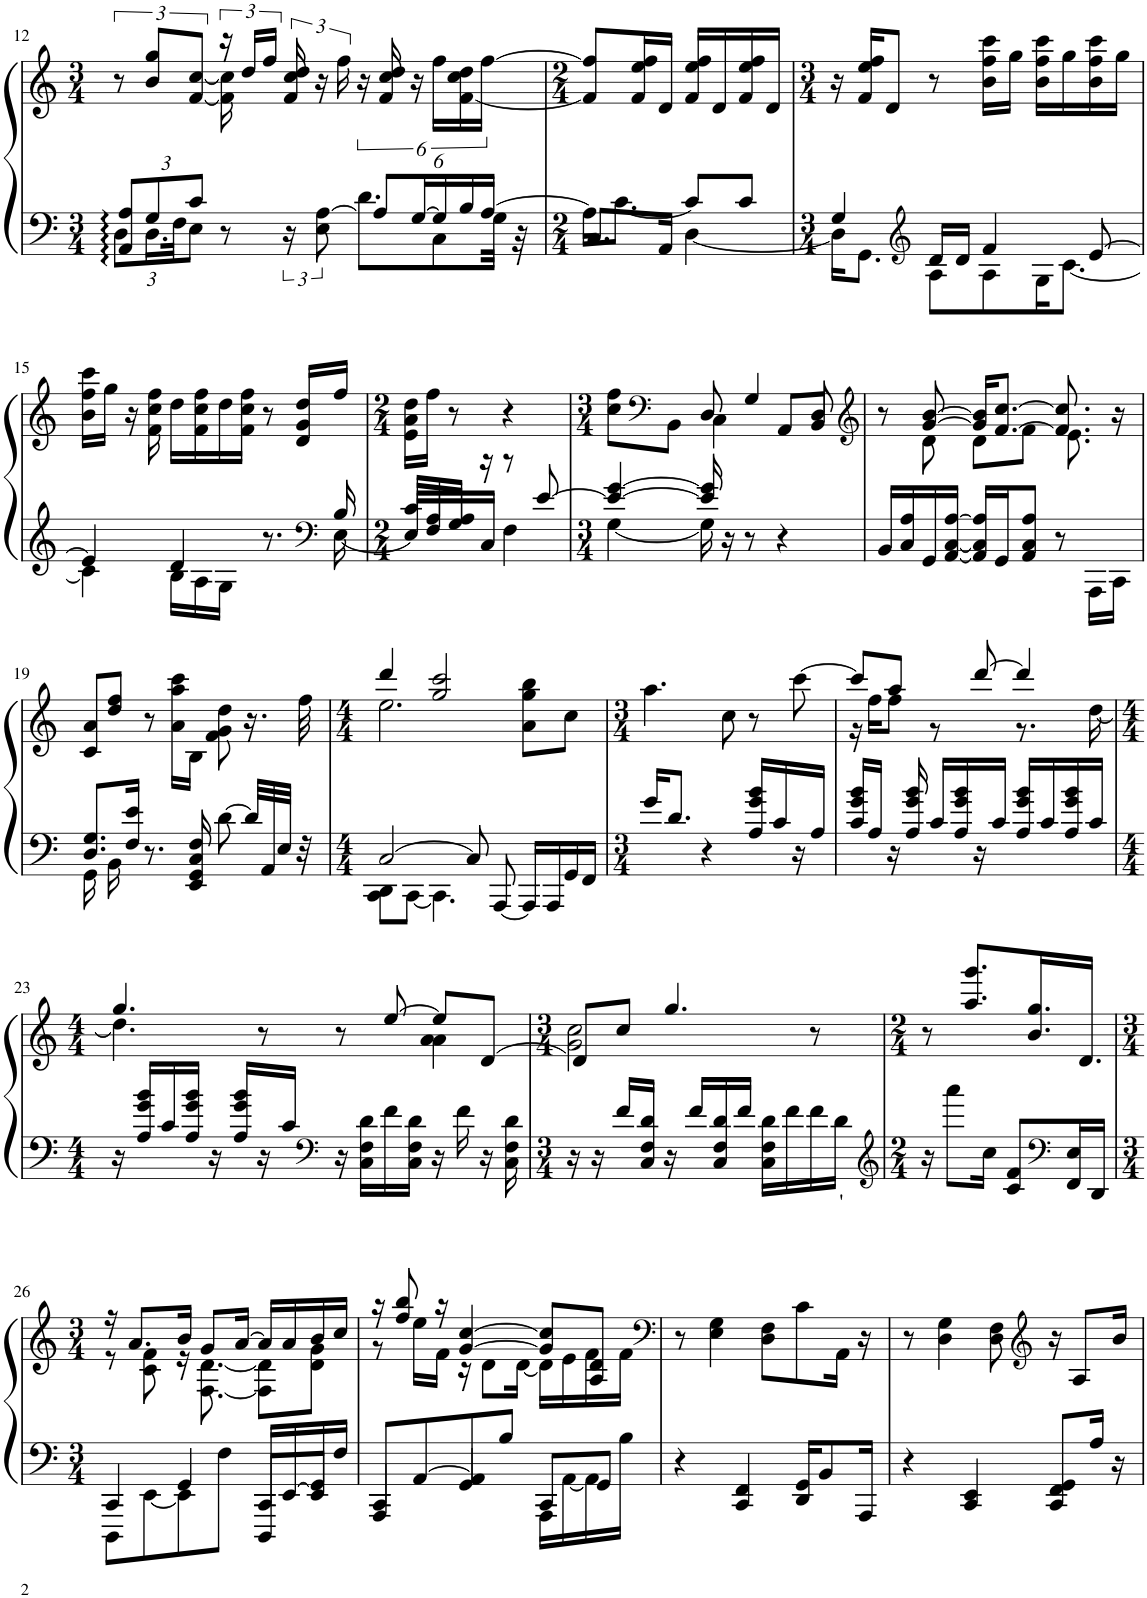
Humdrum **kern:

**kern	**text	**kern
*part1	*part1	*part1
*staff2	*staff2	*staff1
*I"Piano	*	*
*I'Pno.	*	*
!!LO:PB:g=z
*clefF4	*	*clefG2
*k[]	*	*k[]
*M3/4	*	*M3/4
*Xbrackettup	*	*
=12	=12	=12
*^	*	*^
12AA/: 12A/:L	12D\L	.	12r	4ryy
12G/	24.D\L	.	12b/ 12gg/L	.
.	48F\JK	.	.	.
12c/J	12E\J	.	[12f/ [12cc/J	.
8r	4ryy	.	24r	16f\] 16cc\]
.	.	.	24dd/LL	.
.	.	.	.	4..ryy
.	.	.	24ff/JJ	.
*brackettup	*	*	*	*
24r	.	.	24f/ 24cc/ 24dd/	.
12E\ [12A\	.	.	24r	.
.	.	.	24ff\	.
*Xbrackettup	*brackettup	*	*	*
12A/L]	12.d\L	.	24r	.
.	.	.	24f/ 24cc/ 24dd/	.
[24G/L	.	.	24r	.
24G/]	12C\	.	24ff\LL	.
24B/	.	.	[24f\ 24cc\ 24dd\	.
[24A/JJ	48G\Jkk	.	[24ff\JJ	.
.	48r	.	.	.
*	*	*	*v	*v
=13	=13	=13	=13
*M2/4	*	*	*M2/4
8.C/L	16A\KL]	.	8f/] 8ff/]L
.	[8.c\J	.	.
.	.	.	16f/ 16ee/ 16ff/L
16AA/Jk	.	.	16d/JJ
[4D\	8c/L]	.	16f/ 16ee/ 16ff/LL
.	.	.	16d/
.	8c/J	.	16f/ 16ee/ 16ff/
.	.	.	16d/JJ
=14	=14	=14	=14
*M3/4	*	*	*M3/4
4G/	16D\KL]	.	16r
.	8.GG\J	.	16f/ 16ee/ 16ff/KL
.	.	.	8d/J
*clefG2	*	*	*
16d/LL	8A\L	.	8r
16d/JJ	.	.	.
4f/	8A\	.	16b\ 16ff\ 16ccc\LL
.	.	.	16gg\JJ
.	16G\K	.	16b\ 16ff\ 16ccc\LL
.	[8.c\J	.	16gg\
[8e/	.	.	16b\ 16ff\ 16ccc\
.	.	.	16gg\JJ
!!LO:LB:g=z
=15	=15	=15	=15
4e/]	4c\]	.	16b\ 16ff\ 16ccc\LL
.	.	.	16gg\JJ
.	.	.	16r
.	.	.	16f\ 16cc\ 16ff\
4d/	16B\LL	.	16dd\LL
.	16A\	.	16f\ 16cc\ 16ff\
.	16G\JJ	.	16dd\
.	4ryy	.	16f\ 16cc\ 16ff\JJ
8.r	.	.	8r
.	.	.	16d/ 16g/ 16dd/LL
*clefF4	*	*	*
16B/	[16E\	.	16ff/JJ
=16	=16	=16	=16
*M2/4	*	*	*M2/4
16c/LL	16E/LL]	.	16e\ 16a\ 16dd\LL
16A/	16F/	.	16ff\JJ
16A/JJ	16G/	.	8r
16r	16C/JJ	.	.
8r	4F\	.	4r
[8e/	.	.	.
=17	=17	=17	=17
*M3/4	*	*	*M3/4
*	*	*	*^
*	*	*	*	*^
4e/_ [4g/	[4G\	.	4ryy	8cc\ 8ff\L	2ryy
*	*	*	*clefF4	*	*
.	.	.	.	8BB\J	.
16e/] 16g/]	16G\]	.	8D/	4C\	.
16r	4..ryy	.	.	.	.
8r	.	.	4G/	.	.
4r	.	.	.	4ryy	8AA/L
.	.	.	8D/	.	8BB/J
*v	*v	*	*	*	*
*	*	*v	*v	*v
=18	=18	=18
*	*	*clefG2
*	*	*^
16BB/LL	.	8r	8ryy
16C/ 16A/	.	.	.
16GG/	.	[8g/ [8b/	8d\
[16AA/ [16C/ [16A/JJ	.	.	.
16AA/] 16C/] 16A/]LL	.	16g/] 16b/]KL	8d\L
16GG/J	.	[8.f/ [8.cc/J	.
8AA/ 8C/ 8A/J	.	.	8f\J
8r	.	8.f/] 8.cc/]	8.e\
16AAA\LL	.	.	.
16CC\JJ	.	16r	16ryy
*	*	*v	*v
!!LO:LB:g=z
=19	=19	=19
*^	*	*
8.D/ 8.G/L	16GG\	.	8c/ 8a/L
.	16ryy	.	.
.	16BB\	.	8dd/ 8ff/J
16F/ 16e/Jk	2ryy	.	.
8.r	.	.	8r
.	.	.	16a\ 16aa\ 16ccc\LL
16EE/ 16GG/ 16C/ 16F/	.	.	16B\JJ
[8d\	.	.	8f\ 8g\ 8dd\
32d/LLL]	.	.	16.r
32AA/	.	.	.
32E/JJJ	16ryy	.	.
32r	.	.	32ff\
=20	=20	=20	=20
*M4/4	*	*	*M4/4
*	*	*	*^
[2C/	8CC\ 8DD\L	.	4ddd/	2.ee\
.	[8CC\J	.	.	.
.	4.CC\]	.	2gg/ 2ccc/	.
8C/]	.	.	.	.
[8AAA/	4.ryy	.	.	.
16AAA/LL]	.	.	8a\ 8gg\ 8bb\L	4ryy
16AAA/	.	.	.	.
16GG/	.	.	8cc\J	.
16FF/JJ	.	.	.	.
*v	*v	*	*	*
*	*	*v	*v
=21	=21	=21
*M3/4	*	*M3/4
16g/KL	.	4.aa\
8.d/J	.	.
4r	.	.
.	.	8cc\
16A/ 16g/ 16b/LL	.	8r
16c/	.	.
16r	.	[8ccc\
16A/JJ	.	.
=22	=22	=22
*	*	*^
16c/ 16g/ 16b/LL	.	8ccc/L]	16r
16A/JJ	.	.	16ff\KL
16r	.	8aa/J	8ff\J
16A/ 16g/ 16b/	.	.	.
16c/LL	.	4ryy	8r
16A/ 16g/ 16b/	.	.	.
16r	.	.	[8ddd/
16c/JJ	.	.	.
16A/ 16g/ 16b/LL	.	4ddd/]	8.r
16c/	.	.	.
16A/ 16g/ 16b/	.	.	.
16c/JJ	.	.	[16dd\
!!LO:LB:g=z	!!
=23	=23	=23	=23
*M4/4	*	*M4/4	*
16r	.	4.gg/	4.dd\]
16A/ 16g/ 16b/LL	.	.	.
16c/	.	.	.
16A/ 16g/ 16b/JJ	.	.	.
16r	.	.	.
16A/ 16g/ 16b/LL	.	.	.
16r	.	8r	4.ryy
16c/JJ	.	.	.
*clefF4	*	*	*
16r	.	8r	.
16C\ 16F\ 16d\LL	.	.	.
16f\	.	[8ee/	.
16C\ 16F\ 16d\JJ	.	.	.
16r	.	8ee/L]	4a\ 4a\
16f\	.	.	.
16r	.	[8d/J	.
16C\ 16F\ 16d\	.	.	.
=24	=24	=24	=24
*M3/4	*	*M3/4	*
16r	.	8d/L]	2g\ 2cc\
16r	.	.	.
16f/LL	.	8cc/J	.
16C/ 16F/ 16d/JJ	.	.	.
16r	.	4.gg/	.
16f/LL	.	.	.
16C/ 16F/ 16d/	.	.	.
16f/JJ	.	.	.
16C\ 16F\ 16d\LL	.	.	4ryy
16f\	.	.	.
16f\	.	8r	.
!	!LO:LY:b	!	!
16d\JJ	'	.	.
*	*	*v	*v
=25	=25	=25
*clefG2	*	*
*M2/4	*	*M2/4
16r	.	8r
8aaa\L	.	.
.	.	8.aa/ 8.ggg/L
16cc\Jk	.	.
8c/ 8f/L	.	.
.	.	16.b/ 16.gg/L
*clefF4	*	*
16FF/ 16E/L	.	.
.	.	16.d/JJ
16DD/JJ	.	.
!!LO:LB:g=z
=26	=26	=26
*M3/4	*	*M3/4
*^	*	*^
8DDD\L	4CC/	.	16r	8r
.	.	.	8.a/L	.
[8EE\	.	.	.	8c\ 8f\
8EE\]	4GG/	.	16b/Jk	16r
.	.	.	8g/L	[8.F\ [8.d\
8F\J	.	.	.	.
.	.	.	[16a/Jk	.
16DDD/LL	8CC/L	.	16a/LL]	8F\] 8d\]L
[16EE/	.	.	16a/	.
16EE/]	8GG/J	.	16b/	8d\ 8g\J
16F/JJ	.	.	16cc/JJ	.
=27	=27	=27	=27	=27
8AAA/L	4CC/	.	16r	8r
.	.	.	8ff/ 8bb/	.
[8AA/	.	.	.	16ee\LL
.	.	.	16r	16f\JJ
8AA/]	4GG/	.	[4g/ [4cc/	16r
.	.	.	.	8d\L
8B/J	.	.	.	.
.	.	.	.	[16d\Jk
16AAA\LL	8CC/L	.	8g/] 8cc/]L	16d\LL]
[16AA\	.	.	.	16e\
16AA\]	8GG/J	.	8A/ 8d/J	16f\
16B\JJ	.	.	.	16f\JJ
*v	*v	*	*	*
*	*	*v	*v
=28	=28	=28
*	*	*clefF4
4r	.	8r
.	.	4E\ 4G\
4CC/ 4FF/	.	.
.	.	8D\ 8F\L
16DD/ 16GG/KL	.	8c\
8BB/	.	.
.	.	16AA\Jk
16AAA/Jk	.	16r
=29	=29	=29
4r	.	8r
.	.	4D\ 4G\
4CC/ 4EE/	.	.
.	.	8D\ 8F\
*	*	*clefG2
8CC/ 8FF/ 8GG/L	.	16r
.	.	8A/L
16A/Jk	.	.
16r	.	16b/Jk
=	=	=
*-	*-	*-
